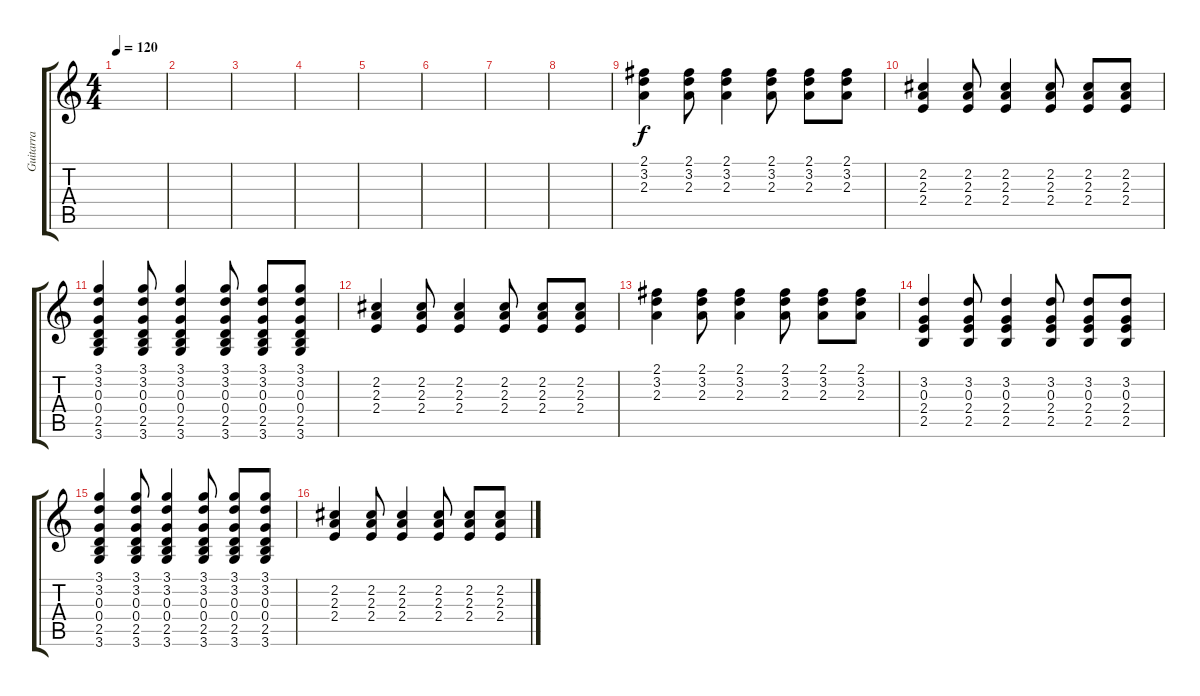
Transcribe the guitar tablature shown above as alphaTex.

\track ("Guitarra" "Guitarra") {instrument acousticguitarsteel}
\staff {score tabs}
\tuning (E4 B3 G3 D3 A2 E2) {hide}
\ts (4 4)
\tempo 120
\clef g2
\ks c
|
|
|
|
|
|
|
|
(2.1 3.2 2.3).4 (2.1 3.2 2.3).8 (2.1 3.2 2.3).4 (2.1 3.2 2.3).8 (2.1 3.2 2.3).8 (2.1 3.2 2.3).8 |
(2.2 2.3 2.4).4 (2.2 2.3 2.4).8 (2.2 2.3 2.4).4 (2.2 2.3 2.4).8 (2.2 2.3 2.4).8 (2.2 2.3 2.4).8 |
(3.1 3.2 0.3 0.4 2.5 3.6).4 (3.1 3.2 0.3 0.4 2.5 3.6).8 (3.1 3.2 0.3 0.4 2.5 3.6).4 (3.1 3.2 0.3 0.4 2.5 3.6).8 (3.1 3.2 0.3 0.4 2.5 3.6).8 (3.1 3.2 0.3 0.4 2.5 3.6).8 |
(2.2 2.3 2.4).4 (2.2 2.3 2.4).8 (2.2 2.3 2.4).4 (2.2 2.3 2.4).8 (2.2 2.3 2.4).8 (2.2 2.3 2.4).8 |
(2.1 3.2 2.3).4 (2.1 3.2 2.3).8 (2.1 3.2 2.3).4 (2.1 3.2 2.3).8 (2.1 3.2 2.3).8 (2.1 3.2 2.3).8 |
(3.2 0.3 2.4 2.5).4 (3.2 0.3 2.4 2.5).8 (3.2 0.3 2.4 2.5).4 (3.2 0.3 2.4 2.5).8 (3.2 0.3 2.4 2.5).8 (3.2 0.3 2.4 2.5).8 |
(3.1 3.2 0.3 0.4 2.5 3.6).4 (3.1 3.2 0.3 0.4 2.5 3.6).8 (3.1 3.2 0.3 0.4 2.5 3.6).4 (3.1 3.2 0.3 0.4 2.5 3.6).8 (3.1 3.2 0.3 0.4 2.5 3.6).8 (3.1 3.2 0.3 0.4 2.5 3.6).8 |
(2.2 2.3 2.4).4 (2.2 2.3 2.4).8 (2.2 2.3 2.4).4 (2.2 2.3 2.4).8 (2.2 2.3 2.4).8 (2.2 2.3 2.4).8
